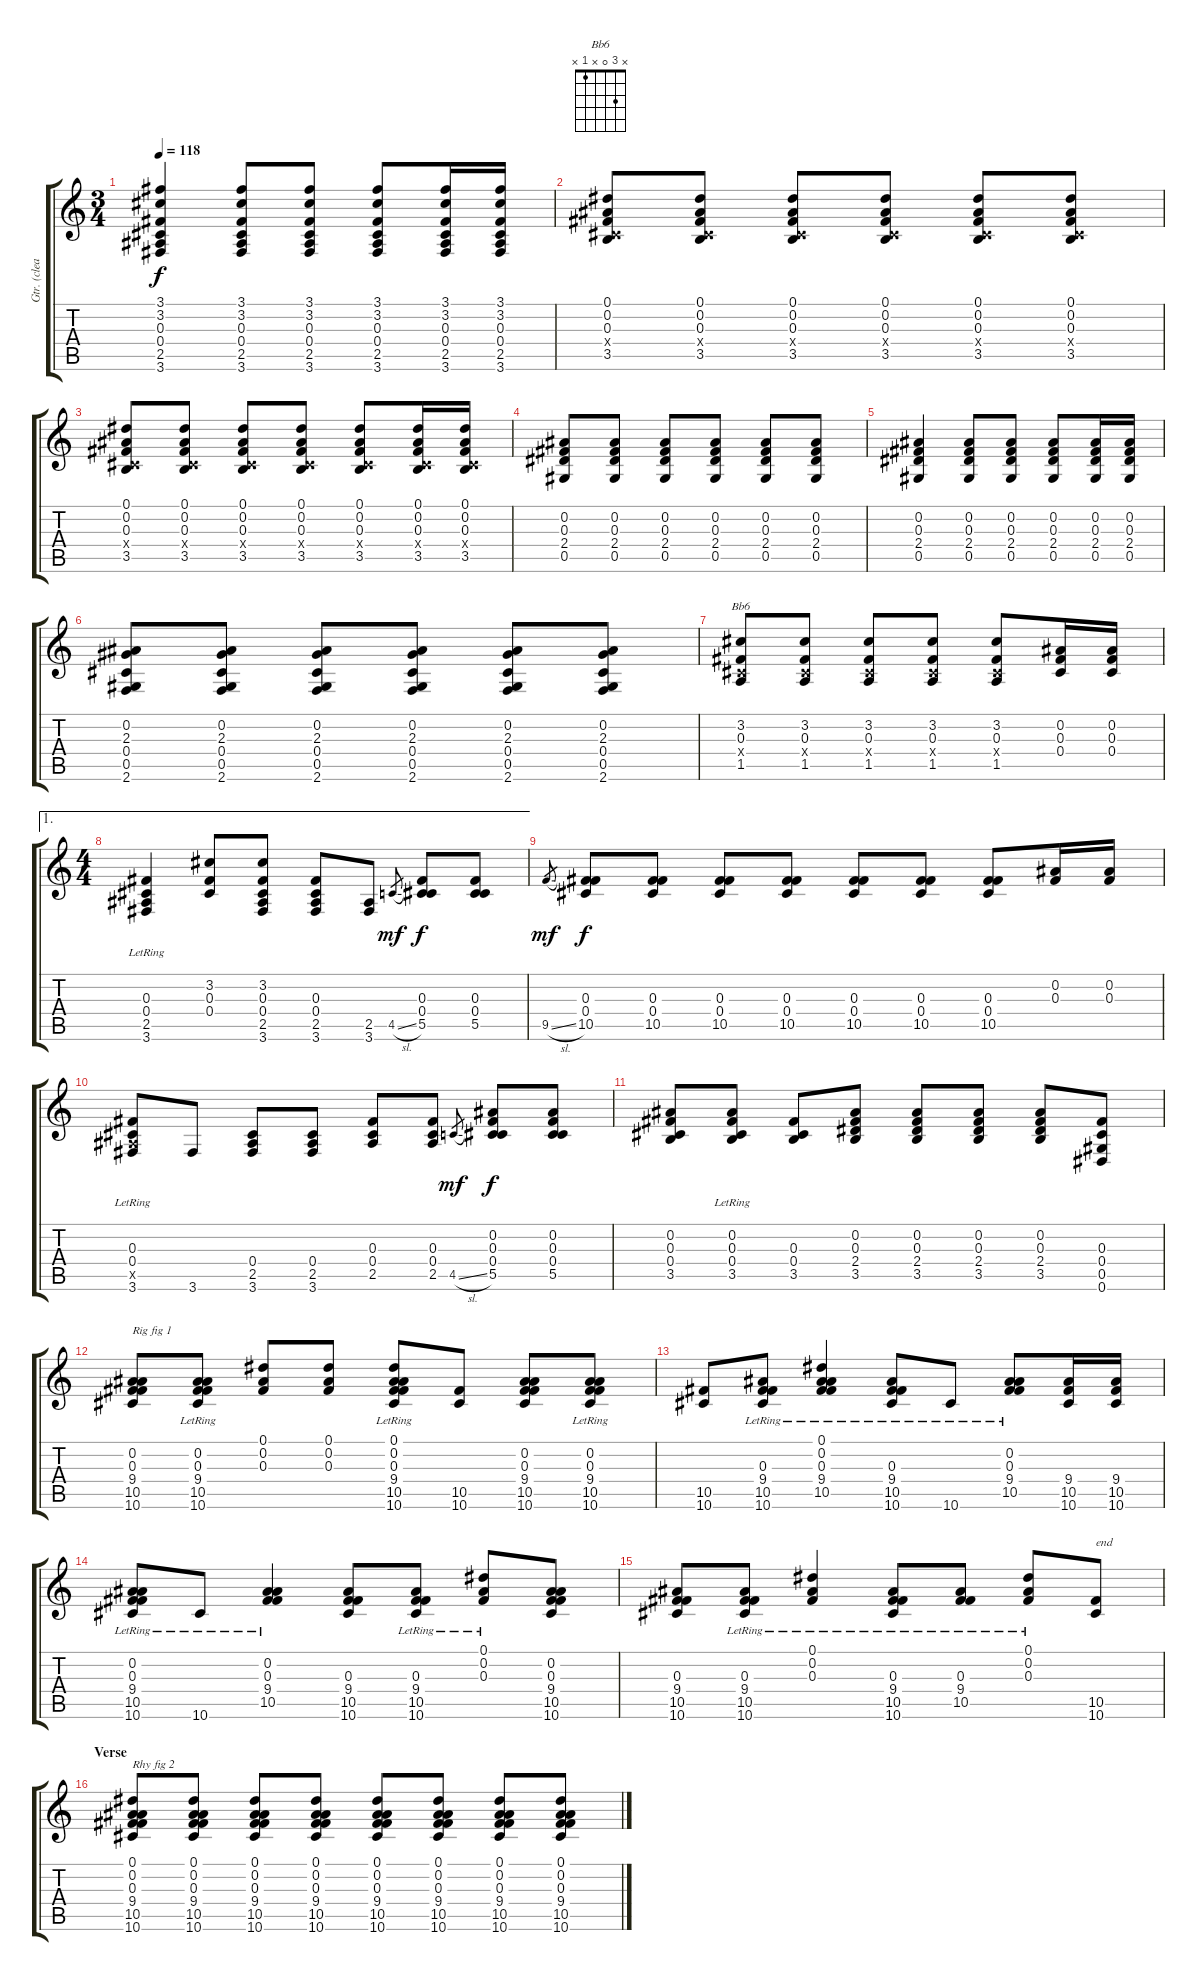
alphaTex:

\track ("Gtr. (clean)" "Gtr. (clea") {instrument electricguitarclean}
\staff {score tabs}
\tuning (Eb4 Bb3 Gb3 Db3 Ab2 Eb2) {hide}
\chord ("Bb6" x 3 0 x 1 x)
\ts (3 4)
\tempo 118
\clef g2
\ks c
(3.1 3.2 0.3 0.4 2.5 3.6).4{dy f} (3.1 3.2 0.3 0.4 2.5 3.6).8 (3.1 3.2 0.3 0.4 2.5 3.6).8 (3.1 3.2 0.3 0.4 2.5 3.6).8 (3.1 3.2 0.3 0.4 2.5 3.6).16 (3.1 3.2 0.3 0.4 2.5 3.6).16 |
(0.1 0.2 0.3 0.4{x} 3.5).8 (0.1 0.2 0.3 0.4{x} 3.5).8 (0.1 0.2 0.3 0.4{x} 3.5).8 (0.1 0.2 0.3 0.4{x} 3.5).8 (0.1 0.2 0.3 0.4{x} 3.5).8 (0.1 0.2 0.3 0.4{x} 3.5).8 |
(0.1 0.2 0.3 0.4{x} 3.5).8 (0.1 0.2 0.3 0.4{x} 3.5).8 (0.1 0.2 0.3 0.4{x} 3.5).8 (0.1 0.2 0.3 0.4{x} 3.5).8 (0.1 0.2 0.3 0.4{x} 3.5).8 (0.1 0.2 0.3 0.4{x} 3.5).16 (0.1 0.2 0.3 0.4{x} 3.5).16 |
(0.2 0.3 2.4 0.5).8 (0.2 0.3 2.4 0.5).8 (0.2 0.3 2.4 0.5).8 (0.2 0.3 2.4 0.5).8 (0.2 0.3 2.4 0.5).8 (0.2 0.3 2.4 0.5).8 |
(0.2 0.3 2.4 0.5).4 (0.2 0.3 2.4 0.5).8 (0.2 0.3 2.4 0.5).8 (0.2 0.3 2.4 0.5).8 (0.2 0.3 2.4 0.5).16 (0.2 0.3 2.4 0.5).16 |
(0.2 2.3 0.4 0.5 2.6).8 (0.2 2.3 0.4 0.5 2.6).8 (0.2 2.3 0.4 0.5 2.6).8 (0.2 2.3 0.4 0.5 2.6).8 (0.2 2.3 0.4 0.5 2.6).8 (0.2 2.3 0.4 0.5 2.6).8 |
(3.2 0.3 0.4{x} 1.5).8{ch "Bb6"} (3.2 0.3 0.4{x} 1.5).8 (3.2 0.3 0.4{x} 1.5).8 (3.2 0.3 0.4{x} 1.5).8 (3.2 0.3 0.4{x} 1.5).8 (0.2 0.3 0.4).16 (0.2 0.3 0.4).16 |
\ae 1
\ts (4 4)
(0.3 0.4 2.5{lr} 3.6{lr}).4 (3.2 0.3 0.4).8 (3.2 0.3 0.4 2.5 3.6).8 (0.3 0.4 2.5 3.6).8 (2.5 3.6).8 4.5{sl}.8{gr dy mf} (0.3 0.4 5.5).8{dy f} (0.3 0.4 5.5).8 |
9.5{sl}.8{gr dy mf} (0.3 0.4 10.5).8{dy f} (0.3 0.4 10.5).8 (0.3 0.4 10.5).8 (0.3 0.4 10.5).8 (0.3 0.4 10.5).8 (0.3 0.4 10.5).8 (0.3 0.4 10.5).8 (0.2 0.3).16 (0.2 0.3).16 |
(0.3{lr} 0.4{lr} 2.5{x} 3.6).8 3.6.8 (0.4 2.5 3.6).8 (0.4 2.5 3.6).8 (0.3 0.4 2.5).8 (0.3 0.4 2.5).8 4.5{sl}.8{gr dy mf} (0.2 0.3 0.4 5.5).8{dy f} (0.2 0.3 0.4 5.5).8 |
(0.2 0.3 0.4 3.5).8 (0.2{lr} 0.3 0.4 3.5).8 (0.3 0.4 3.5).8 (0.2 0.3 2.4 3.5).8 (0.2 0.3 2.4 3.5).8 (0.2 0.3 2.4 3.5).8 (0.2 0.3 2.4 3.5).8 (0.3 0.4 0.5 0.6).8 |
(0.2 0.3 9.4 10.5 10.6).8{txt "Rig fig 1"} (0.2 0.3 9.4{lr} 10.5{lr} 10.6{lr}).8 (0.1 0.2 0.3).8 (0.1 0.2 0.3).8 (0.1{lr} 0.2{lr} 0.3{lr} 9.4{lr} 10.5 10.6).8 (10.5 10.6).8 (0.2 0.3 9.4 10.5 10.6).8 (0.2{lr} 0.3{lr} 9.4{lr} 10.5 10.6).8 |
(10.5 10.6).8 (0.3 9.4 10.5 10.6{lr}).8 (0.1{lr} 0.2{lr} 0.3 9.4 10.5).4 (0.3{lr} 9.4{lr} 10.5{lr} 10.6).8 10.6{lr}.8 (0.2{lr} 0.3{lr} 9.4 10.5).8 (9.4 10.5 10.6).16 (9.4 10.5 10.6).16 |
(0.2{lr} 0.3{lr} 9.4{lr} 10.5 10.6).8 10.6{lr}.8 (0.2{lr} 0.3 9.4 10.5).4 (0.3 9.4 10.5 10.6).8 (0.3 9.4{lr} 10.5{lr} 10.6{lr}).8 (0.1{lr} 0.2 0.3).8 (0.2 0.3 9.4 10.5 10.6).8 |
(0.3 9.4 10.5 10.6).8 (0.3 9.4{lr} 10.5{lr} 10.6{lr}).8 (0.1{lr} 0.2{lr} 0.3).4 (0.3 9.4 10.5 10.6{lr}).8 (0.3 9.4{lr} 10.5{lr}).8 (0.1{lr} 0.2{lr} 0.3{lr}).8 (10.5 10.6).8{txt "end"} |
\section ("" "Verse")
(0.1 0.2 0.3 9.4 10.5 10.6).8{txt "Rhy fig 2"} (0.1 0.2 0.3 9.4 10.5 10.6).8 (0.1 0.2 0.3 9.4 10.5 10.6).8 (0.1 0.2 0.3 9.4 10.5 10.6).8 (0.1 0.2 0.3 9.4 10.5 10.6).8 (0.1 0.2 0.3 9.4 10.5 10.6).8 (0.1 0.2 0.3 9.4 10.5 10.6).8 (0.1 0.2 0.3 9.4 10.5 10.6).8
